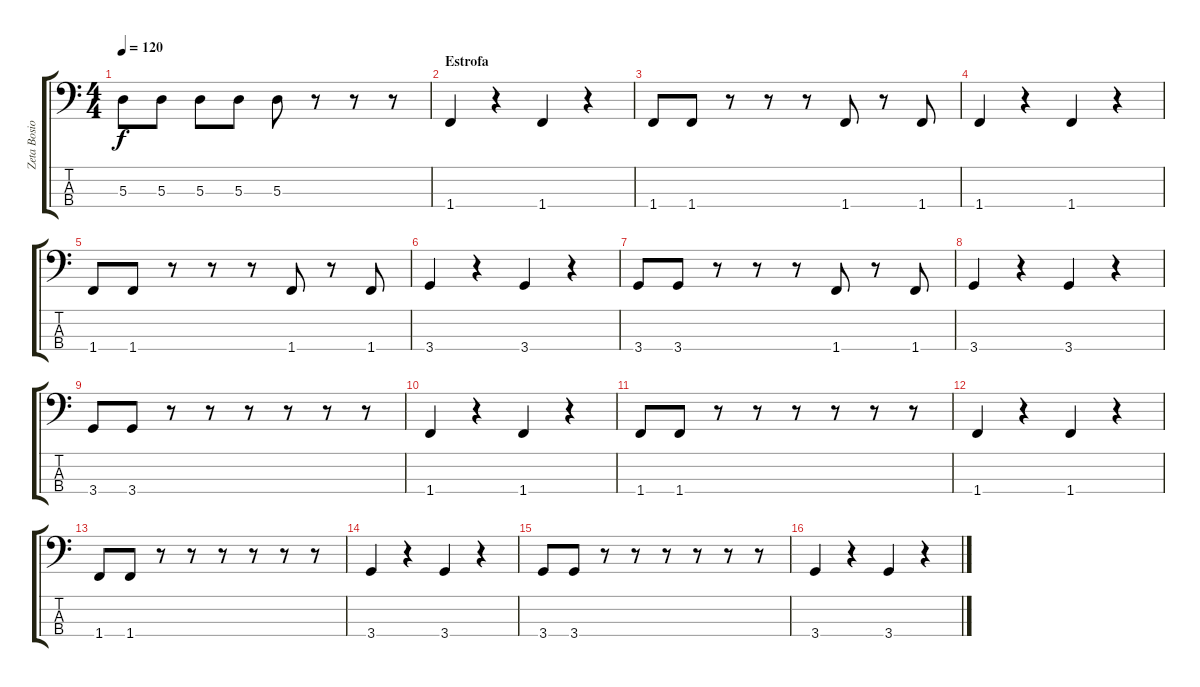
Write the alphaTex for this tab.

\track ("Zeta Bosio" "Zeta Bosio") {instrument electricbasspick}
\staff {score tabs}
\tuning (G2 D2 A1 E1) {hide}
\ts (4 4)
\tempo 120
\clef f4
\ks c
5.3.8{dy f} 5.3.8 5.3.8 5.3.8 5.3.8 r.8 r.8 r.8 |
\section ("" "Estrofa")
1.4.4 r.4 1.4.4 r.4 |
1.4.8 1.4.8 r.8 r.8 r.8 1.4.8 r.8 1.4.8 |
1.4.4 r.4 1.4.4 r.4 |
1.4.8 1.4.8 r.8 r.8 r.8 1.4.8 r.8 1.4.8 |
3.4.4 r.4 3.4.4 r.4 |
3.4.8 3.4.8 r.8 r.8 r.8 1.4.8 r.8 1.4.8 |
3.4.4 r.4 3.4.4 r.4 |
3.4.8 3.4.8 r.8 r.8 r.8 r.8 r.8 r.8 |
1.4.4 r.4 1.4.4 r.4 |
1.4.8 1.4.8 r.8 r.8 r.8 r.8 r.8 r.8 |
1.4.4 r.4 1.4.4 r.4 |
1.4.8 1.4.8 r.8 r.8 r.8 r.8 r.8 r.8 |
3.4.4 r.4 3.4.4 r.4 |
3.4.8 3.4.8 r.8 r.8 r.8 r.8 r.8 r.8 |
3.4.4 r.4 3.4.4 r.4
